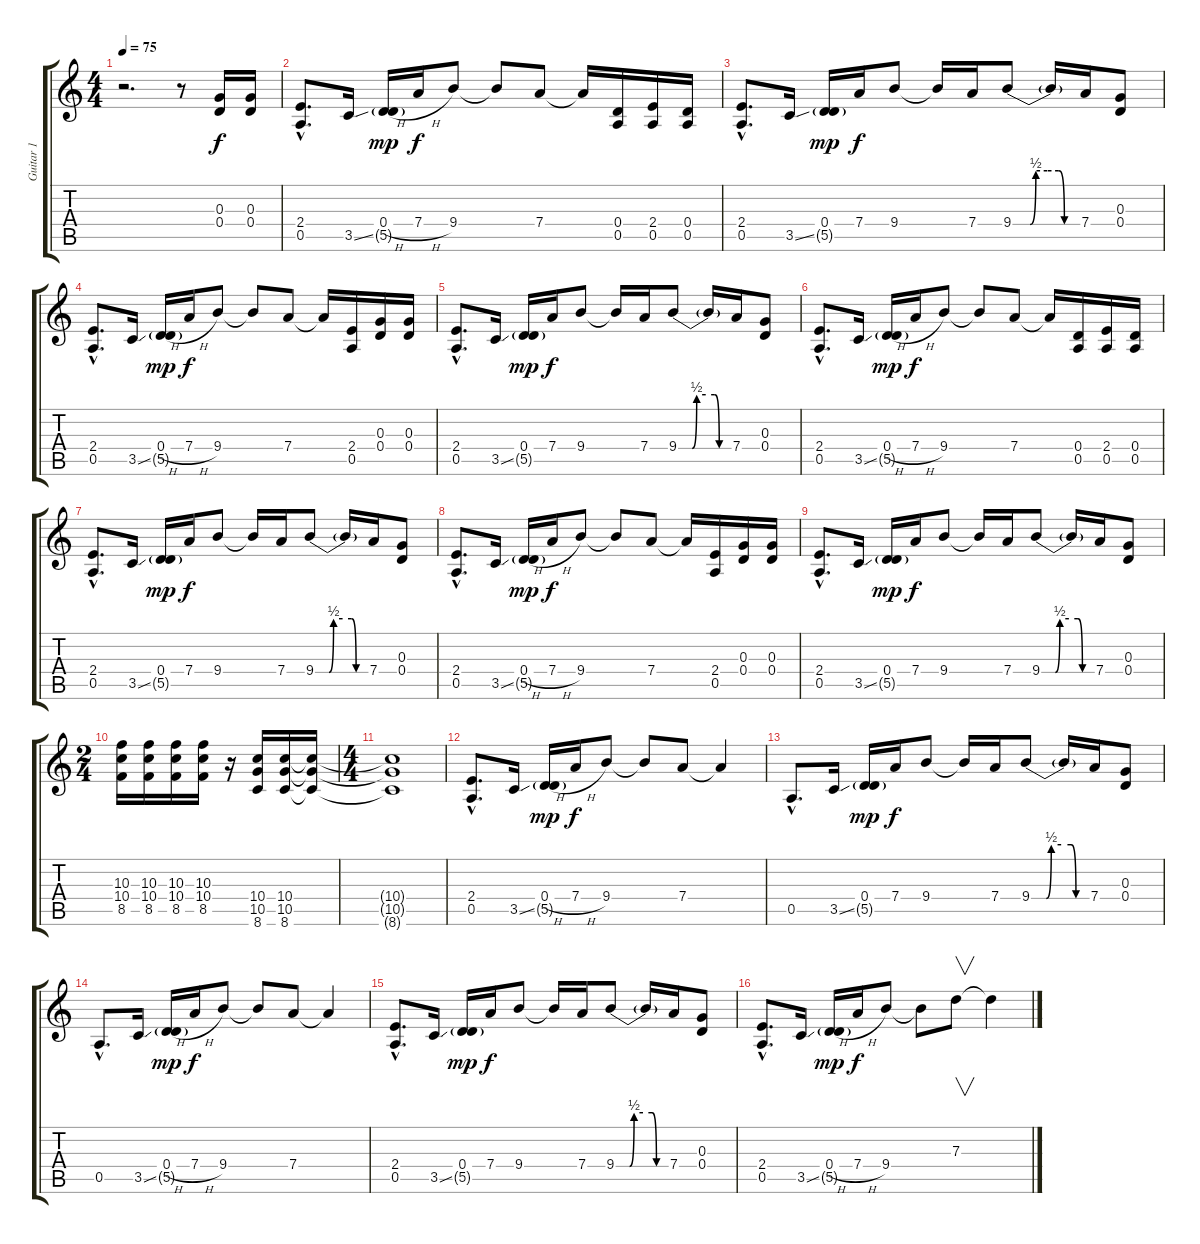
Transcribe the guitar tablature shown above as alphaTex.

\track ("Guitar 1" "Guitar 1") {instrument overdrivenguitar}
\staff {score tabs}
\tuning (E4 B3 G3 D3 A2 E2) {hide}
\ts (4 4)
\tempo 75
\clef g2
\ks c
r.2{d dy f instrument overdrivenguitar} r.8 (0.3 0.4).16 (0.3 0.4).16 |
(2.4{hac} 0.5{hac}).8{d} 3.5{ss}.16 (0.4{h} 5.5{g}).16{dy mp} 7.4{h}.16{dy f} 9.4.8 9.4{t}.8 7.4.8 7.4{t}.16 (0.4 0.5).16 (2.4 0.5).16 (0.4 0.5).16 |
(2.4{hac} 0.5{hac}).8{d} 3.5{ss}.16 (0.4 5.5{g}).16{dy mp} 7.4.16{dy f} 9.4.8 9.4{t}.16 7.4.16 9.4{be (custom 0 0 15 0 20 2 30 2 40 2 45 0 60 0)}.8 9.4{t}.16 7.4.16 (0.3 0.4).8 |
(2.4{hac} 0.5{hac}).8{d} 3.5{ss}.16 (0.4{h} 5.5{g}).16{dy mp} 7.4{h}.16{dy f} 9.4.8 9.4{t}.8 7.4.8 7.4{t}.16 (2.4 0.5).16 (0.3 0.4).16 (0.3 0.4).16 |
(2.4{hac} 0.5{hac}).8{d} 3.5{ss}.16 (0.4 5.5{g}).16{dy mp} 7.4.16{dy f} 9.4.8 9.4{t}.16 7.4.16 9.4{be (custom 0 0 15 0 20 2 30 2 40 2 45 0 60 0)}.8 9.4{t}.16 7.4.16 (0.3 0.4).8 |
(2.4{hac} 0.5{hac}).8{d} 3.5{ss}.16 (0.4{h} 5.5{g}).16{dy mp} 7.4{h}.16{dy f} 9.4.8 9.4{t}.8 7.4.8 7.4{t}.16 (0.4 0.5).16 (2.4 0.5).16 (0.4 0.5).16 |
(2.4{hac} 0.5{hac}).8{d} 3.5{ss}.16 (0.4 5.5{g}).16{dy mp} 7.4.16{dy f} 9.4.8 9.4{t}.16 7.4.16 9.4{be (custom 0 0 15 0 20 2 30 2 40 2 45 0 60 0)}.8 9.4{t}.16 7.4.16 (0.3 0.4).8 |
(2.4{hac} 0.5{hac}).8{d} 3.5{ss}.16 (0.4{h} 5.5{g}).16{dy mp} 7.4{h}.16{dy f} 9.4.8 9.4{t}.8 7.4.8 7.4{t}.16 (2.4 0.5).16 (0.3 0.4).16 (0.3 0.4).16 |
(2.4{hac} 0.5{hac}).8{d} 3.5{ss}.16 (0.4 5.5{g}).16{dy mp} 7.4.16{dy f} 9.4.8 9.4{t}.16 7.4.16 9.4{be (custom 0 0 15 0 20 2 30 2 40 2 45 0 60 0)}.8 9.4{t}.16 7.4.16 (0.3 0.4).8 |
\ts (2 4)
(10.3 10.4 8.5).16 (10.3 10.4 8.5).16 (10.3 10.4 8.5).16 (10.3 10.4 8.5).16 r.16 (10.4 10.5 8.6).16 (10.4 10.5 8.6).16 (10.4{t} 10.5{t} 8.6{t}).16 |
\ts (4 4)
(10.4{t} 10.5{t} 8.6{t}).1 |
(2.4{hac} 0.5{hac}).8{d} 3.5{ss}.16 (0.4{h} 5.5{g}).16{dy mp} 7.4{h}.16{dy f} 9.4.8 9.4{t}.8 7.4.8 7.4{t}.4 |
0.5{hac}.8{d} 3.5{ss}.16 (0.4 5.5{g}).16{dy mp} 7.4.16{dy f} 9.4.8 9.4{t}.16 7.4.16 9.4{be (custom 0 0 15 0 20 2 30 2 40 2 45 0 60 0)}.8 9.4{t}.16 7.4.16 (0.3 0.4).8 |
0.5{hac}.8{d} 3.5{ss}.16 (0.4{h} 5.5{g}).16{dy mp} 7.4{h}.16{dy f} 9.4.8 9.4{t}.8 7.4.8 7.4{t}.4 |
(2.4{hac} 0.5{hac}).8{d} 3.5{ss}.16 (0.4 5.5{g}).16{dy mp} 7.4.16{dy f} 9.4.8 9.4{t}.16 7.4.16 9.4{be (custom 0 0 15 0 20 2 30 2 40 2 45 0 60 0)}.8 9.4{t}.16 7.4.16 (0.3 0.4).8 |
(2.4{hac} 0.5{hac}).8{d} 3.5{ss}.16 (0.4{h} 5.5{g}).16{dy mp} 7.4{h}.16{dy f} 9.4.8 9.4{t}.8 7.3.8{v} 7.3{t}.4
